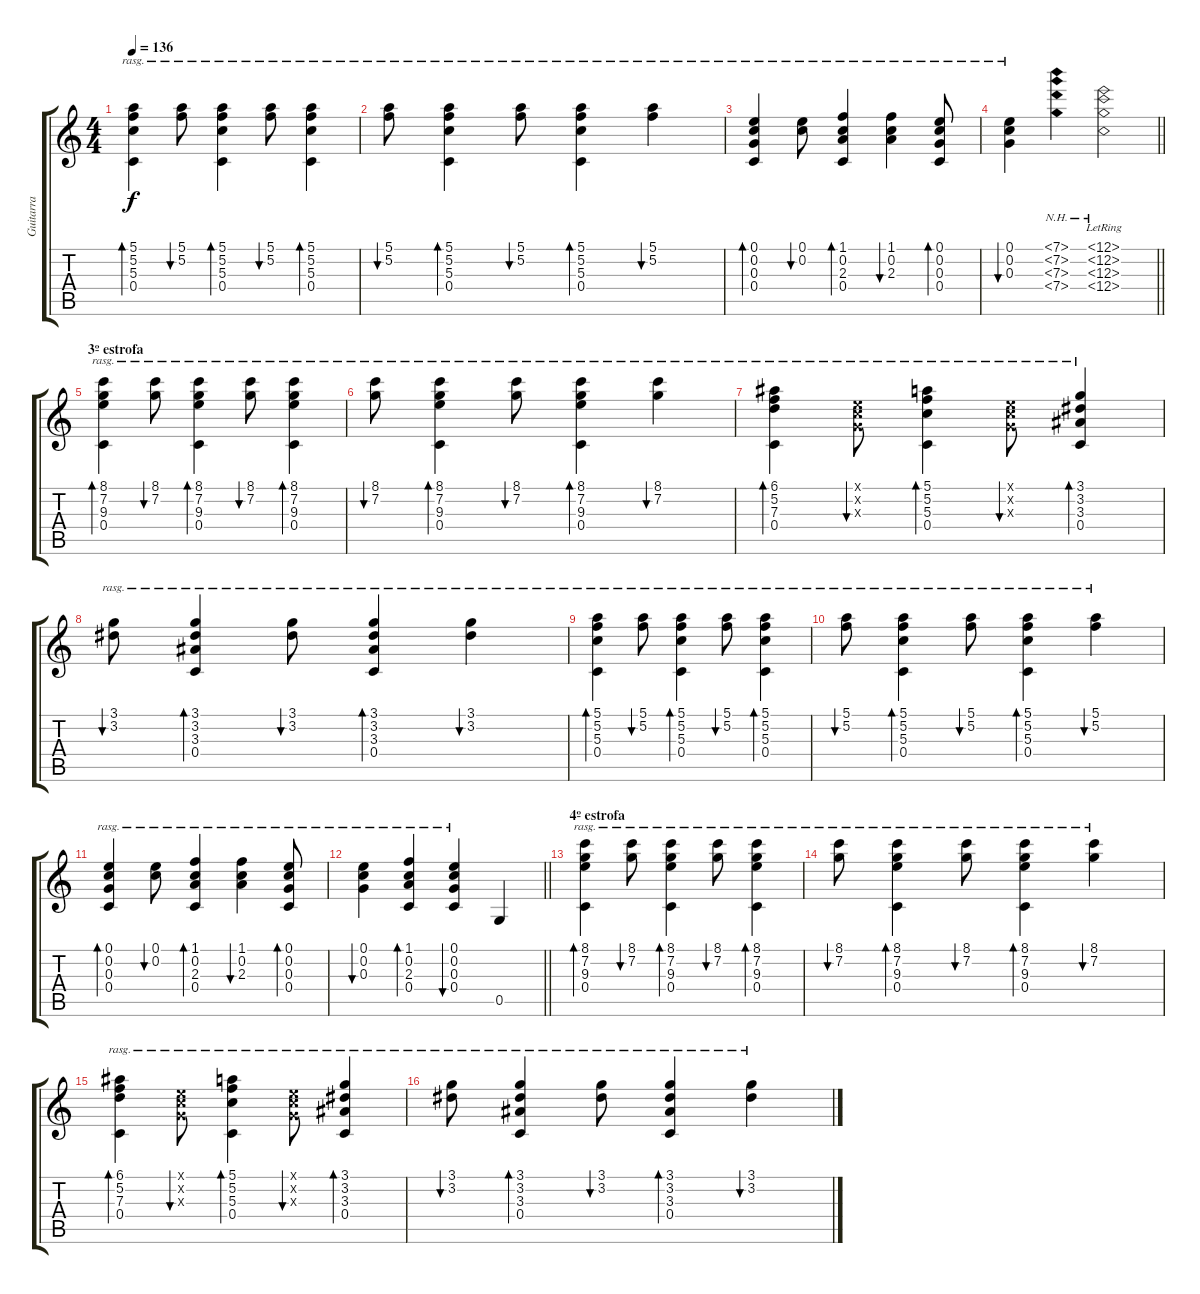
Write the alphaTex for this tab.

\track ("Guitarra" "Guitarra") {instrument acousticguitarsteel}
\staff {score tabs}
\tuning (E4 C4 G3 C3 G2 C2) {hide}
\ts (4 4)
\tempo 136
\clef g2
\ks c
(5.1 5.2 5.3 0.4).4{bd 120 rasg ii dy f} (5.1 5.2).8{bu 120 rasg ii} (5.1 5.2 5.3 0.4).4{bd 120 rasg ii} (5.1 5.2).8{bu 120 rasg ii} (5.1 5.2 5.3 0.4).4{bd 120 rasg ii} |
(5.1 5.2).8{bu 120 rasg ii} (5.1 5.2 5.3 0.4).4{bd 120 rasg ii} (5.1 5.2).8{bu 120 rasg ii} (5.1 5.2 5.3 0.4).4{bd 120 rasg ii} (5.1 5.2).4{bu 120 rasg ii} |
(0.1 0.2 0.3 0.4).4{bd 120 rasg ii} (0.1 0.2).8{bu 120 rasg ii} (1.1 0.2 2.3 0.4).4{bd 120 rasg ii} (1.1 0.2 2.3).4{bu 120 rasg ii} (0.1 0.2 0.3 0.4).8{bd 120 rasg ii} |
\barLineRight lightlight
(0.1 0.2 0.3).4{bu 120 rasg ii} (7.1{nh} 7.2{nh} 7.3{nh} 7.4{nh}).4 (12.1{nh lr} 12.2{nh lr} 12.3{nh lr} 12.4{nh lr}).2 |
\section ("" "3º estrofa")
(8.1 7.2 9.3 0.4).4{bd 60 rasg ii} (8.1 7.2).8{bu 120 rasg ii} (8.1 7.2 9.3 0.4).4{bd 120 rasg ii} (8.1 7.2).8{bu 120 rasg ii} (8.1 7.2 9.3 0.4).4{bd 120 rasg ii} |
(8.1 7.2).8{bu 120 rasg ii} (8.1 7.2 9.3 0.4).4{bd 120 rasg ii} (8.1 7.2).8{bu 120 rasg ii} (8.1 7.2 9.3 0.4).4{bd 120 rasg ii} (8.1 7.2).4{bu 120 rasg ii} |
(6.1 5.2 7.3 0.4).4{bd 120 rasg ii} (0.1{x} 0.2{x} 0.3{x}).8{bu 120 rasg ii} (5.1 5.2 5.3 0.4).4{bd 120 rasg ii} (0.1{x} 0.2{x} 0.3{x}).8{bu 120 rasg ii} (3.1 3.2 3.3 0.4).4{bd 120 rasg ii} |
(3.1 3.2).8{bu 120 rasg ii} (3.1 3.2 3.3 0.4).4{bd 120 rasg ii} (3.1 3.2).8{bu 120 rasg ii} (3.1 3.2 3.3 0.4).4{bd 120 rasg ii} (3.1 3.2).4{bu 120 rasg ii} |
(5.1 5.2 5.3 0.4).4{bd 120 rasg ii} (5.1 5.2).8{bu 120 rasg ii} (5.1 5.2 5.3 0.4).4{bd 120 rasg ii} (5.1 5.2).8{bu 120 rasg ii} (5.1 5.2 5.3 0.4).4{bd 120 rasg ii} |
(5.1 5.2).8{bu 120 rasg ii} (5.1 5.2 5.3 0.4).4{bd 120 rasg ii} (5.1 5.2).8{bu 120 rasg ii} (5.1 5.2 5.3 0.4).4{bd 120 rasg ii} (5.1 5.2).4{bu 120 rasg ii} |
(0.1 0.2 0.3 0.4).4{bd 120 rasg ii} (0.1 0.2).8{bu 120 rasg ii} (1.1 0.2 2.3 0.4).4{bd 120 rasg ii} (1.1 0.2 2.3).4{bu 120 rasg ii} (0.1 0.2 0.3 0.4).8{bd 120 rasg ii} |
\barLineRight lightlight
(0.1 0.2 0.3).4{bu 120 rasg ii} (1.1 0.2 2.3 0.4).4{bd 120 rasg ii} (0.1 0.2 0.3 0.4).4{bu 120 rasg ii} 0.5.4 |
\section ("" "4º estrofa")
(8.1 7.2 9.3 0.4).4{bd 60 rasg ii} (8.1 7.2).8{bu 120 rasg ii} (8.1 7.2 9.3 0.4).4{bd 120 rasg ii} (8.1 7.2).8{bu 120 rasg ii} (8.1 7.2 9.3 0.4).4{bd 120 rasg ii} |
(8.1 7.2).8{bu 120 rasg ii} (8.1 7.2 9.3 0.4).4{bd 120 rasg ii} (8.1 7.2).8{bu 120 rasg ii} (8.1 7.2 9.3 0.4).4{bd 120 rasg ii} (8.1 7.2).4{bu 120 rasg ii} |
(6.1 5.2 7.3 0.4).4{bd 120 rasg ii} (0.1{x} 0.2{x} 0.3{x}).8{bu 120 rasg ii} (5.1 5.2 5.3 0.4).4{bd 120 rasg ii} (0.1{x} 0.2{x} 0.3{x}).8{bu 120 rasg ii} (3.1 3.2 3.3 0.4).4{bd 120 rasg ii} |
(3.1 3.2).8{bu 120 rasg ii} (3.1 3.2 3.3 0.4).4{bd 120 rasg ii} (3.1 3.2).8{bu 120 rasg ii} (3.1 3.2 3.3 0.4).4{bd 120 rasg ii} (3.1 3.2).4{bu 120 rasg ii}
